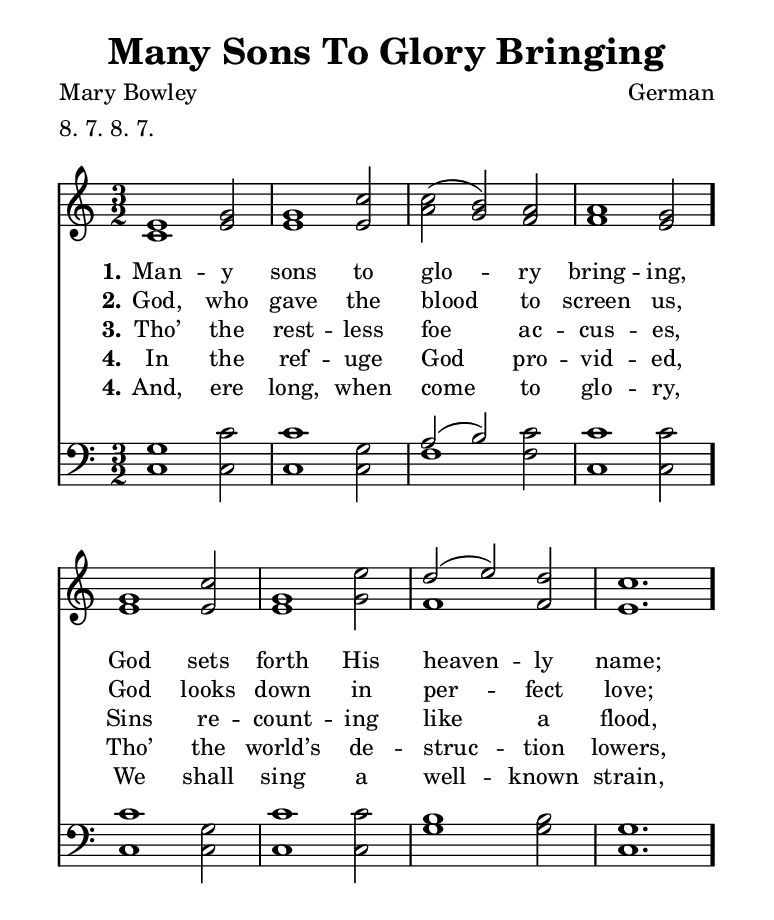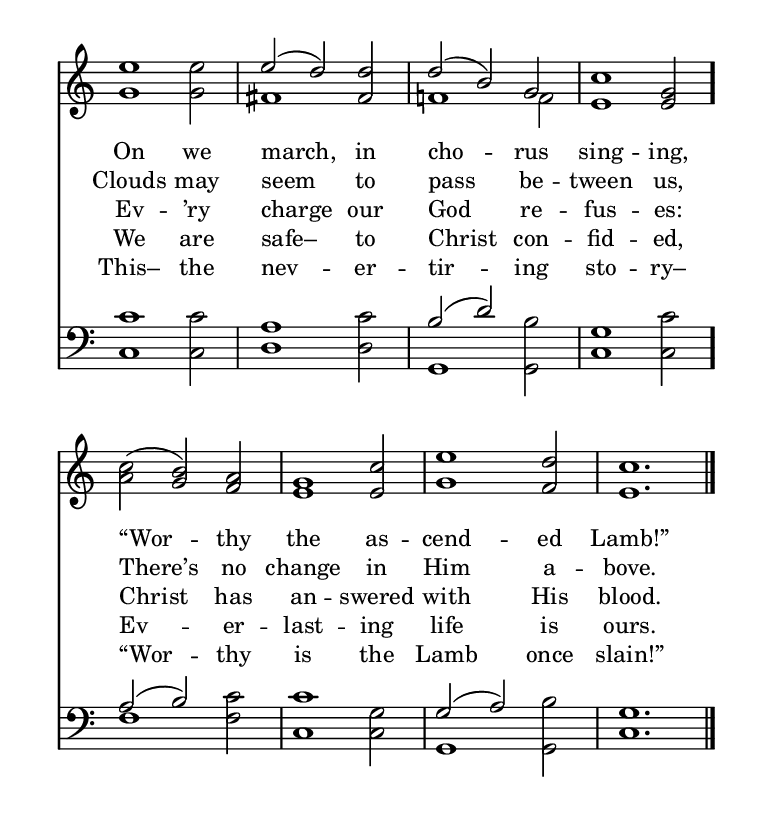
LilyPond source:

\include "common/global.ily"
\paper {
  \include "common/paper.ily"
  ragged-bottom = ##t
  systems-per-page = #(cond (is-eogsized 1) (#t #f))
}

\header{
  hymnnumber = "258"
  title = "Many Sons To Glory Bringing"
  tunename = "Rhineland"
  meter = "8. 7. 8. 7."
  poet = "Mary Bowley"
  composer = "German"
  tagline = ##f
}

global = {
  \include "common/overrides.ily"
  \override Staff.TimeSignature.style = #'numbered
  \time 3/2
  \override Score.MetronomeMark.transparent = ##t % hide all fermata changes too
  \tempo 2=80
  \key c \major
  \autoBeamOff
}

notesSoprano = {
\global
\relative c' {

  e1 g2 | g1 c2 | c( b) a | a1 g2 |
  g1 c2 | g1 e'2 | d( e) d | c1. |
  e1 e2 | e( d) d | d( b) g | c1 g2 |
  c2( b) a | g1 c2 | e1 d2 | c1. |

  \bar "|."

}
}

notesAlto = {
\global
\relative e' {

  c1 e2 | e1 e2 | a( g) f | f1 e2 |
  e1 e2 | e1 g2 | f1 f2 | e1. |
  g1 g2 | fis1 fis2 | f!1 f2 | e1 e2 |
  a2( g) f | e1 e2 | g1 f2 | e1. |

}
}

notesTenor = {
\global
\relative a {

  g1 c2 | c1 g2 | a( b) c | c1 c2 |
  c1 g2 | c1 c2 | b1 b2 | g1. |
  c1 c2 | a1 c2 | b( d) b | g1 c2 |
  a2( b) c | c1 g2 | g( a) b | g1. |

}
}

notesBass = {
\global
\relative f {

  c1 c2 | c1 c2 | f1 f2 | c1 c2 |
  c1 c2 | c1 c2 | g'1 g2 | c,1. |
  c1 c2 | d1 d2 | g,1 g2 | c1 c2 |
  f1 f2 | c1 c2 | g1 g2 | c1. |

}
}

wordsA = \lyricmode {
\set stanza = "1."

Man -- y sons to glo -- ry bring -- ing, \bar "."
God sets forth His heaven -- ly name; \bar "."
On we march, in cho -- rus sing -- ing, \bar "."
“Wor -- thy the as -- cend -- ed Lamb!” \bar "."

}

wordsB = \lyricmode {
\set stanza = "2."

God, who gave the blood to screen us,
God looks down in per -- fect love;
Clouds may seem to pass be -- tween us,
There’s no change in Him a -- bove.

}

wordsC = \lyricmode {
\set stanza = "3."

Tho’ the rest -- less foe ac -- cus -- es, % original has "ac -- cus -- ses"
Sins re -- count -- ing like a flood,
Ev -- ’ry charge our God re -- fus -- es:
Christ has an -- swered with His blood.

}

wordsD = \lyricmode {
\set stanza = "4."

In the ref -- uge God pro -- vid -- ed,
Tho’ the world’s de -- struc -- tion lowers,
We are safe– to Christ con -- fid -- ed,
Ev -- er -- last -- ing life is ours.

}

wordsE = \lyricmode {
\set stanza = "4."

And, ere long, when come to glo -- ry,
We shall sing a well -- known strain,
This– the nev -- er -- tir -- ing sto -- ry–
“Wor -- thy is the Lamb once slain!”

}

\score {
  \context ChoirStaff <<
    \context Staff = upper <<
      \set Staff.autoBeaming = ##f
      \set ChoirStaff.systemStartDelimiter = #'SystemStartBar
      \set ChoirStaff.printPartCombineTexts = ##f
      \partcombine #'(2 . 9) \notesSoprano \notesAlto
      \context NullVoice = sopranos { \voiceOne << \notesSoprano >> }
      \context NullVoice = altos { \voiceTwo << \notesAlto >> }
      \context Lyrics = one   \lyricsto sopranos \wordsA
      \context Lyrics = two   \lyricsto sopranos \wordsB
      \context Lyrics = three \lyricsto sopranos \wordsC
      \context Lyrics = four  \lyricsto sopranos \wordsD
      \context Lyrics = five  \lyricsto sopranos \wordsE
    >>
    \context Staff = men <<
      \set Staff.autoBeaming = ##f
      \clef bass
      \set ChoirStaff.printPartCombineTexts = ##f
      \partcombine #'(2 . 9) \notesTenor \notesBass
      \context NullVoice = tenors { \voiceOne << \notesTenor >> }
      \context NullVoice = basses { \voiceTwo << \notesBass >> }
    >>
  >>
  \layout {
    \include "common/layout.ily"
  }
  \midi{
    \include "common/midi.ily"
  }
}

\version "2.19.49"  % necessary for upgrading to future LilyPond versions.

% vi:set et ts=2 sw=2 ai nocindent syntax=lilypond:
